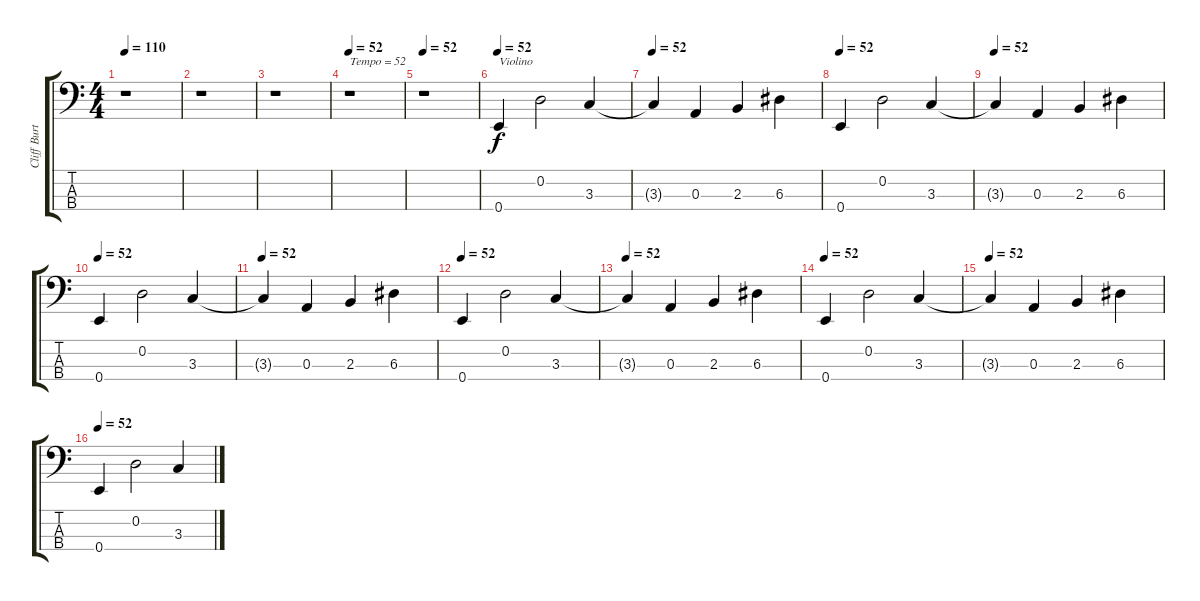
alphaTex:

\track ("Cliff Burton" "Cliff Burt") {instrument electricbassfinger}
\staff {score tabs}
\tuning (G2 D2 A1 E1) {hide}
\ts (4 4)
\tempo 110
\clef f4
\ks c
r.1{dy f} |
r.1 |
r.1 |
\tempo 52
r.1{txt "Tempo = 52"} |
\tempo 52
r.1 |
\tempo 52
0.4.4{txt "Violino"} 0.2.2 3.3.4 |
\tempo 52
3.3{t}.4 0.3.4 2.3.4 6.3.4 |
\tempo 52
0.4.4 0.2.2 3.3.4 |
\tempo 52
3.3{t}.4 0.3.4 2.3.4 6.3.4 |
\tempo 52
0.4.4 0.2.2 3.3.4 |
\tempo 52
3.3{t}.4 0.3.4 2.3.4 6.3.4 |
\tempo 52
0.4.4 0.2.2 3.3.4 |
\tempo 52
3.3{t}.4 0.3.4 2.3.4 6.3.4 |
\tempo 52
0.4.4 0.2.2 3.3.4 |
\tempo 52
3.3{t}.4 0.3.4 2.3.4 6.3.4 |
\tempo 52
0.4.4 0.2.2 3.3.4
